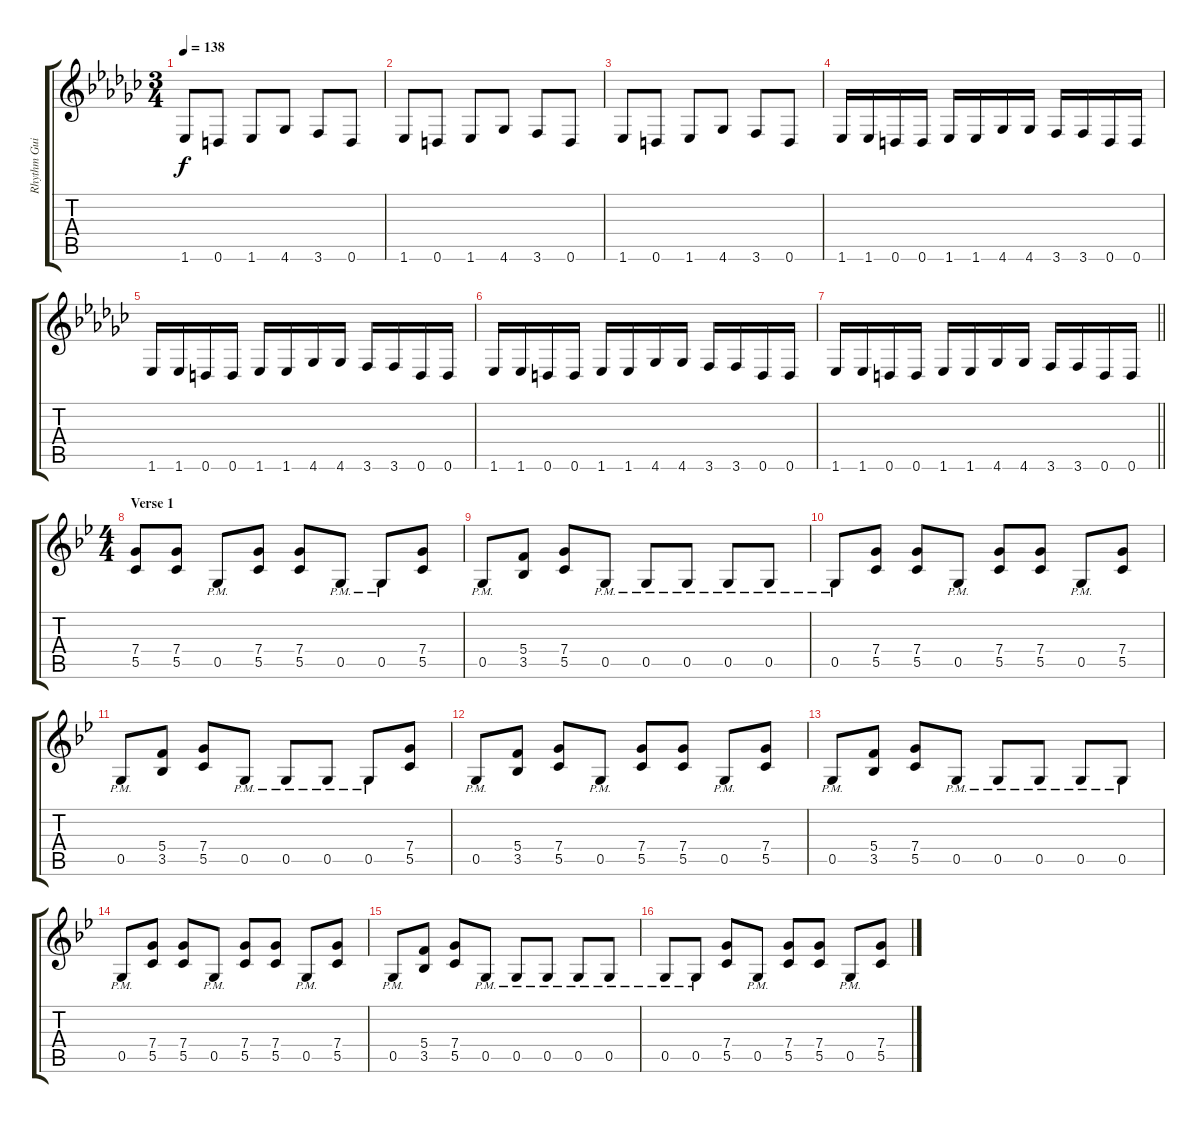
\track ("Rhythm Guitar" "Rhythm Gui") {instrument distortionguitar}
\staff {score tabs}
\tuning (D4 A3 F3 C3 G2 D2) {hide}
\ts (3 4)
\tempo 138
\clef g2
\ks ebminor
1.6.8{dy f} 0.6.8 1.6.8 4.6.8 3.6.8 0.6.8 |
1.6.8 0.6.8 1.6.8 4.6.8 3.6.8 0.6.8 |
1.6.8 0.6.8 1.6.8 4.6.8 3.6.8 0.6.8 |
1.6.16 1.6.16 0.6.16 0.6.16 1.6.16 1.6.16 4.6.16 4.6.16 3.6.16 3.6.16 0.6.16 0.6.16 |
1.6.16 1.6.16 0.6.16 0.6.16 1.6.16 1.6.16 4.6.16 4.6.16 3.6.16 3.6.16 0.6.16 0.6.16 |
1.6.16 1.6.16 0.6.16 0.6.16 1.6.16 1.6.16 4.6.16 4.6.16 3.6.16 3.6.16 0.6.16 0.6.16 |
\barLineRight lightlight
1.6.16 1.6.16 0.6.16 0.6.16 1.6.16 1.6.16 4.6.16 4.6.16 3.6.16 3.6.16 0.6.16 0.6.16 |
\ts (4 4)
\section ("" "Verse 1")
\ks gminor
(7.4 5.5).8 (7.4 5.5).8 0.5{pm}.8 (7.4 5.5).8 (7.4 5.5).8 0.5{pm}.8 0.5{pm}.8 (7.4 5.5).8 |
0.5{pm}.8 (5.4 3.5).8 (7.4 5.5).8 0.5{pm}.8 0.5{pm}.8 0.5{pm}.8 0.5{pm}.8 0.5{pm}.8 |
0.5{pm}.8 (7.4 5.5).8 (7.4 5.5).8 0.5{pm}.8 (7.4 5.5).8 (7.4 5.5).8 0.5{pm}.8 (7.4 5.5).8 |
0.5{pm}.8 (5.4 3.5).8 (7.4 5.5).8 0.5{pm}.8 0.5{pm}.8 0.5{pm}.8 0.5{pm}.8 (7.4 5.5).8 |
0.5{pm}.8 (5.4 3.5).8 (7.4 5.5).8 0.5{pm}.8 (7.4 5.5).8 (7.4 5.5).8 0.5{pm}.8 (7.4 5.5).8 |
0.5{pm}.8 (5.4 3.5).8 (7.4 5.5).8 0.5{pm}.8 0.5{pm}.8 0.5{pm}.8 0.5{pm}.8 0.5{pm}.8 |
0.5{pm}.8 (7.4 5.5).8 (7.4 5.5).8 0.5{pm}.8 (7.4 5.5).8 (7.4 5.5).8 0.5{pm}.8 (7.4 5.5).8 |
0.5{pm}.8 (5.4 3.5).8 (7.4 5.5).8 0.5{pm}.8 0.5{pm}.8 0.5{pm}.8 0.5{pm}.8 0.5{pm}.8 |
0.5{pm}.8 0.5{pm}.8 (7.4 5.5).8 0.5{pm}.8 (7.4 5.5).8 (7.4 5.5).8 0.5{pm}.8 (7.4 5.5).8
